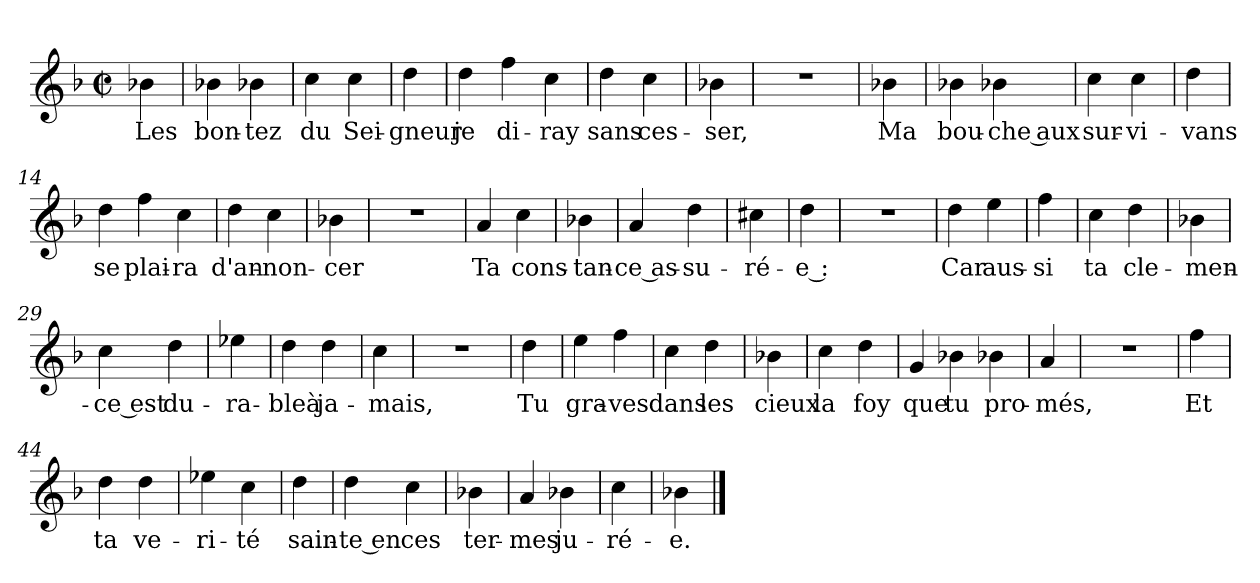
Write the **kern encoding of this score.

**kern	**text
*part1	*part1
*staff1	*staff1
*clefG2	*
*k[b-]	*
*F:	*
*M2/2	*
*met(c|)	*
=1	=1
4b-X	Les
=2	=2
4b-X	bon-
4b-X	-tez
=3	=3
4cc	du
4cc	Sei-
=4	=4
4dd	-gneur
=5	=5
4dd	je
4ff	di-
4cc	-ray
=7	=7
4dd	sans
4cc	ces-
=8	=8
4b-X	-ser,
=9	=9
1r	.
=10	=10
4b-X	Ma
=11	=11
4b-X	bou-
4b-X	-che aux
=12	=12
4cc	sur-
4cc	-vi-
=13	=13
4dd	-vans
=14	=14
4dd	se
4ff	plai-
4cc	-ra
=16	=16
4dd	d'an-
4cc	-non-
=17	=17
4b-X	-cer
=18	=18
1r	.
=19	=19
4a	Ta
4cc	cons-
=20	=20
4b-X	-tan-
=21	=21
4a	-ce as-
4dd	-su-
=22	=22
4cc#X	-ré-
=23	=23
4dd	-e :
=24	=24
1r	.
=25	=25
4dd	Car
4ee	aus-
=26	=26
4ff	-si
=27	=27
4cc	ta
4dd	cle-
=28	=28
4b-X	-men-
=29	=29
4cc	-ce est
4dd	du-
=30	=30
4ee-X	-ra-
=31	=31
4dd	-bleà
4dd	ja-
=32	=32
4cc	-mais,
=33	=33
1r	.
=34	=34
4dd	Tu
=35	=35
4ee	gra-
4ff	-ves
=36	=36
4cc	dans
4dd	les
=37	=37
4b-X	cieux
=38	=38
4cc	la
4dd	foy
=39	=39
4g	que
4b-X	tu
4b-X	pro-
=41	=41
4a	-més,
=42	=42
1r	.
=43	=43
4ff	Et
=44	=44
4dd	ta
4dd	ve-
=45	=45
4ee-X	-ri-
4cc	-té
=46	=46
4dd	sain-
=47	=47
4dd	-te en
4cc	ces
=48	=48
4b-X	ter-
=49	=49
4a	-mes
4b-X	ju-
=50	=50
4cc	-ré-
=51	=51
4b-X	-e.
==	==
*-	*-
